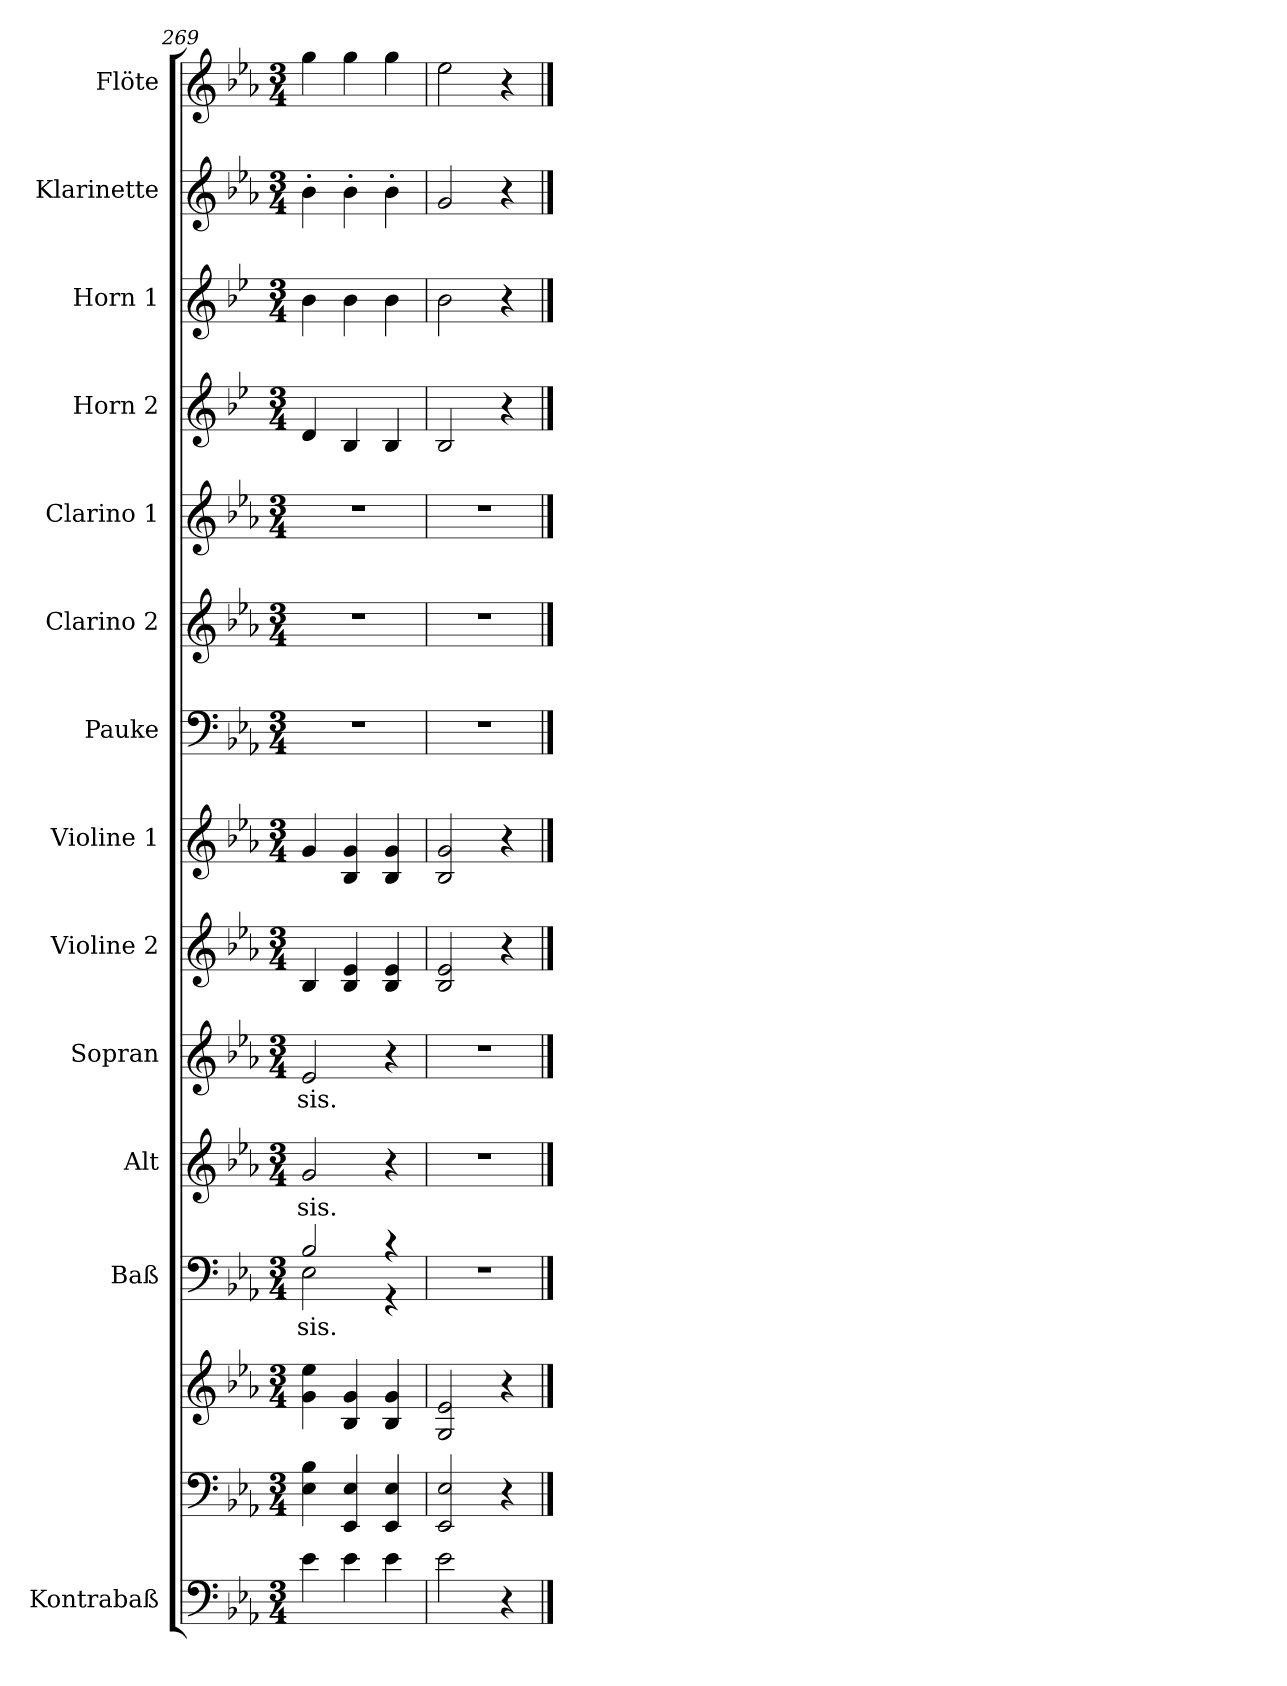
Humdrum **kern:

**kern	**kern	**kern	**kern	**text	**kern	**text	**kern	**text	**kern	**kern	**kern	**kern	**kern	**kern	**kern	**kern	**kern
*part14	*part13	*part13	*part12	*part12	*part11	*part11	*part10	*part10	*part9	*part8	*part7	*part6	*part5	*part4	*part3	*part2	*part1
*staff15	*staff14	*staff13	*staff12	*staff12	*staff11	*staff11	*staff10	*staff10	*staff9	*staff8	*staff7	*staff6	*staff5	*staff4	*staff3	*staff2	*staff1
*I"Kontrabaß	*	*	*I"Baß	*	*I"Alt	*	*I"Sopran	*	*I"Violine 2	*I"Violine 1	*I"Pauke	*I"Clarino 2	*I"Clarino 1	*I"Horn 2	*I"Horn 1	*I"Klarinette	*I"Flöte
*I'Kb	*	*	*I'Baß	*	*I'Alt	*	*I'Sop	*	*I'Vln. 2	*I'Vln. 1	*I'Pk.	*	*	*I'Hrn. 2	*I'Hrn. 1	*	*I'Fl.
*clefF4	*clefF4	*clefG2	*clefF4	*	*clefG2	*	*clefG2	*	*clefG2	*clefG2	*clefF4	*clefG2	*clefG2	*clefG2	*clefG2	*clefG2	*clefG2
*ITrd7c12	*	*	*	*	*	*	*	*	*	*	*	*ITrd7c12	*ITrd7c12	*ITrd4c7	*ITrd4c7	*	*
*k[b-e-a-]	*k[b-e-a-]	*k[b-e-a-]	*k[b-e-a-]	*	*k[b-e-a-]	*	*k[b-e-a-]	*	*k[b-e-a-]	*k[b-e-a-]	*k[b-e-a-]	*k[b-e-a-]	*k[b-e-a-]	*k[b-e-a-]	*k[b-e-a-]	*k[b-e-a-]	*k[b-e-a-]
*E-:	*E-:	*E-:	*E-:	*	*E-:	*	*E-:	*	*E-:	*E-:	*E-:	*E-:	*E-:	*E-:	*E-:	*E-:	*E-:
*M3/4	*M3/4	*M3/4	*M3/4	*	*M3/4	*	*M3/4	*	*M3/4	*M3/4	*M3/4	*M3/4	*M3/4	*M3/4	*M3/4	*M3/4	*M3/4
=269	=269	=269	=269	=269	=269	=269	=269	=269	=269	=269	=269	=269	=269	=269	=269	=269	=269
!	!	!	!	!LO:LY:b	!	!LO:LY:b	!	!LO:LY:b	!	!	!	!	!	!	!	!	!
*	*	*	*^	*	*	*	*	*	*	*	*	*	*	*	*	*	*
4E-\	4E-\ 4B-\	4g\ 4ee-\	2B-/	2E-\	-sis.	2g/	-sis.	2e-/	-sis.	4B-/	4g/	2.r	2.r	2.r	4G/	4e-\	4b-'>\	4gg\
4E-\	4EE-/ 4E-/	4B-/ 4g/	.	.	.	.	.	.	.	4B-/ 4e-/	4B-/ 4g/	.	.	.	4E-/	4e-\	4b-'>\	4gg\
4E-\	4EE-/ 4E-/	4B-/ 4g/	4r	4r	.	4r	.	4r	.	4B-/ 4e-/	4B-/ 4g/	.	.	.	4E-/	4e-\	4b-'>\	4gg\
*	*	*	*v	*v	*	*	*	*	*	*	*	*	*	*	*	*	*	*
=270	=270	=270	=270	=270	=270	=270	=270	=270	=270	=270	=270	=270	=270	=270	=270	=270	=270
2E-\	2EE-/ 2E-/	2G/ 2e-/	2.r	.	2.r	.	2.r	.	2B-/ 2e-/	2B-/ 2g/	2.r	2.r	2.r	2E-/	2e-\	2g/	2ee-\
4r	4r	4r	.	.	.	.	.	.	4r	4r	.	.	.	4r	4r	4r	4r
==	==	==	==	==	==	==	==	==	==	==	==	==	==	==	==	==	==
*-	*-	*-	*-	*-	*-	*-	*-	*-	*-	*-	*-	*-	*-	*-	*-	*-	*-
